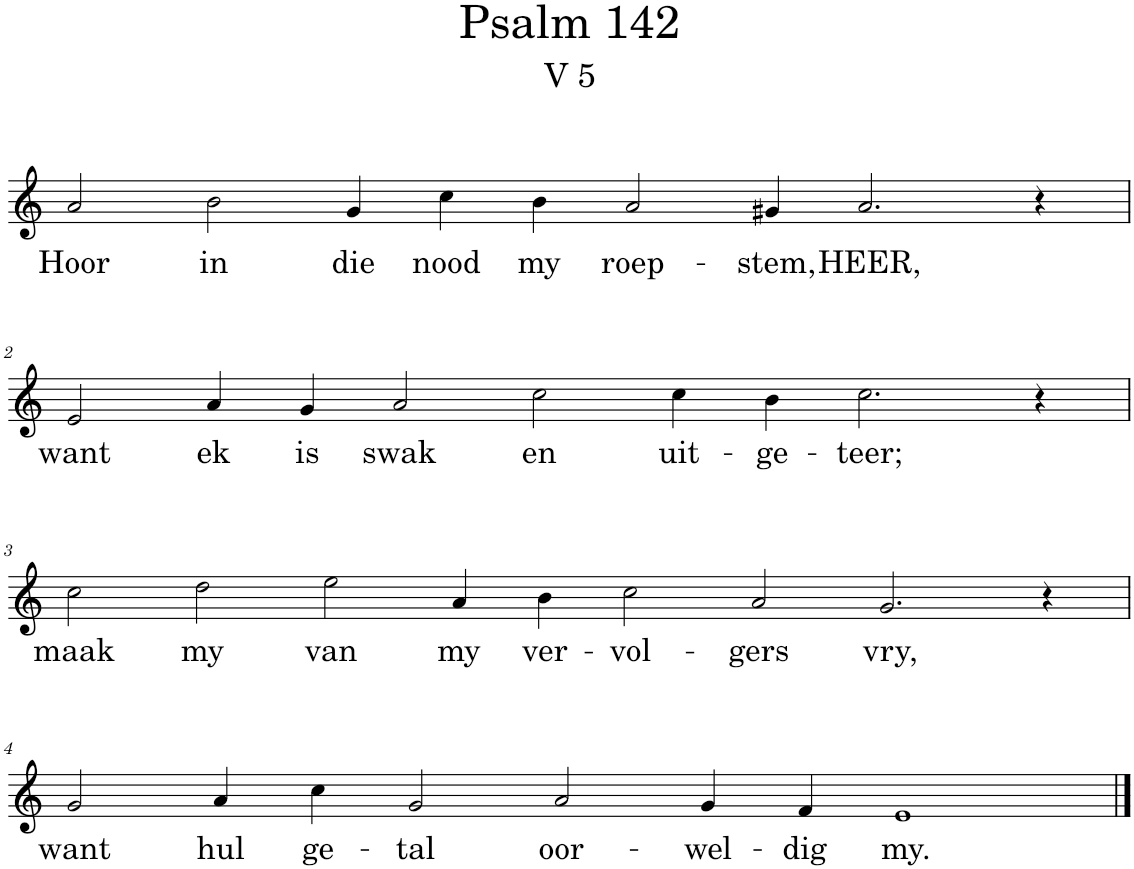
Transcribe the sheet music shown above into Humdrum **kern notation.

**kern	**text
*part1	*part1
*staff1	*staff1
*I"Pipe Organ	*
*I'Org.	*
*clefG2	*
*k[]	*
*M14/4	*
=1	=1
!	!LO:LY:b
2a/	Hoor
!	!LO:LY:b
2b\	in
!	!LO:LY:b
4g/	die
!	!LO:LY:b
4cc\	nood
!	!LO:LY:b
4b\	my
!	!LO:LY:b
2a/	roep-
!	!LO:LY:b
4g#X/	-stem,
!	!LO:LY:b
2.a/	HEER,
4r	.
!!LO:LB:g=z
=2	=2
!	!LO:LY:b
2e/	want
!	!LO:LY:b
4a/	ek
!	!LO:LY:b
4g/	is
!	!LO:LY:b
2a/	swak
!	!LO:LY:b
2cc\	en
!	!LO:LY:b
4cc\	uit-
!	!LO:LY:b
4b\	-ge-
!	!LO:LY:b
2.cc\	-teer;
4r	.
!!LO:LB:g=z
=3	=3
*M16/4	*
!	!LO:LY:b
2cc\	maak
!	!LO:LY:b
2dd\	my
!	!LO:LY:b
2ee\	van
!	!LO:LY:b
4a/	my
!	!LO:LY:b
4b\	ver-
!	!LO:LY:b
2cc\	-vol-
!	!LO:LY:b
2a/	-gers
!	!LO:LY:b
2.g/	vry,
4r	.
!!LO:LB:g=z
=4	=4
*M14/4	*
!	!LO:LY:b
2g/	want
!	!LO:LY:b
4a/	hul
!	!LO:LY:b
4cc\	ge-
!	!LO:LY:b
2g/	-tal
!	!LO:LY:b
2a/	oor-
!	!LO:LY:b
4g/	-wel-
!	!LO:LY:b
4f/	-dig
!	!LO:LY:b
1e	my.
==	==
*-	*-
